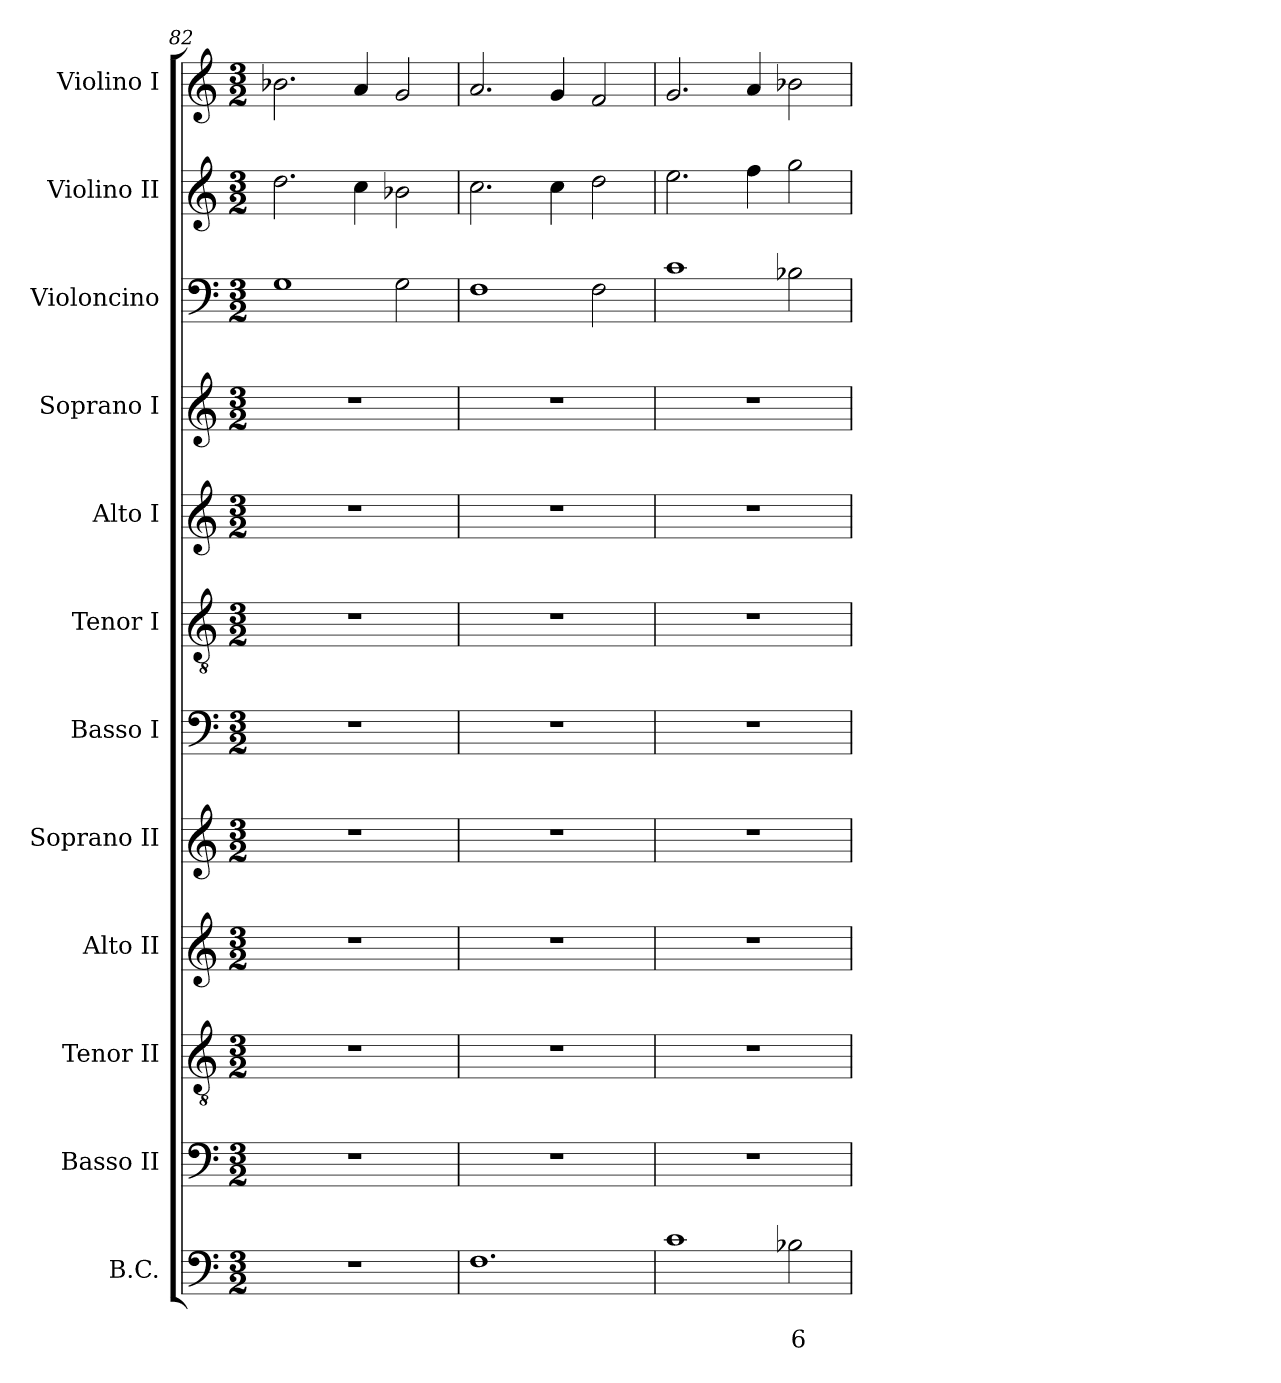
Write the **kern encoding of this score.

**kern	**text	**text	**kern	**kern	**kern	**kern	**kern	**kern	**kern	**kern	**kern	**kern	**kern
*part12	*part12	*part12	*part11	*part10	*part9	*part8	*part7	*part6	*part5	*part4	*part3	*part2	*part1
*staff12	*staff12	*staff12	*staff11	*staff10	*staff9	*staff8	*staff7	*staff6	*staff5	*staff4	*staff3	*staff2	*staff1
*I"B.C.	*	*	*I"Basso II	*I"Tenor II	*I"Alto II	*I"Soprano II	*I"Basso I	*I"Tenor I	*I"Alto I	*I"Soprano I	*I"Violoncino	*I"Violino II	*I"Violino I
*I'BC	*	*	*I'B 2	*I'T 2	*I'A 2	*I'S 2	*I'B 1	*I'T 1	*I'A 1	*I'S 1	*I'Vc.	*I'Vln. II	*I'Vln. I
*clefF4	*	*	*clefF4	*clefGv2	*clefG2	*clefG2	*clefF4	*clefGv2	*clefG2	*clefG2	*clefF4	*clefG2	*clefG2
*k[]	*	*	*k[]	*k[]	*k[]	*k[]	*k[]	*k[]	*k[]	*k[]	*k[]	*k[]	*k[]
*C:	*	*	*C:	*C:	*C:	*C:	*C:	*C:	*C:	*C:	*C:	*C:	*C:
*M3/2	*	*	*M3/2	*M3/2	*M3/2	*M3/2	*M3/2	*M3/2	*M3/2	*M3/2	*M3/2	*M3/2	*M3/2
=82	=82	=82	=82	=82	=82	=82	=82	=82	=82	=82	=82	=82	=82
1.r	.	.	1.r	1.r	1.r	1.r	1.r	1.r	1.r	1.r	1G	2.dd\	2.b-X\
.	.	.	.	.	.	.	.	.	.	.	.	4cc\	4a/
.	.	.	.	.	.	.	.	.	.	.	2G\	2b-X\	2g/
!!LO:PB:g=z
=83	=83	=83	=83	=83	=83	=83	=83	=83	=83	=83	=83	=83	=83
1.F	.	.	1.r	1.r	1.r	1.r	1.r	1.r	1.r	1.r	1F	2.cc\	2.a/
.	.	.	.	.	.	.	.	.	.	.	.	4cc\	4g/
.	.	.	.	.	.	.	.	.	.	.	2F\	2dd\	2f/
=84	=84	=84	=84	=84	=84	=84	=84	=84	=84	=84	=84	=84	=84
1c	.	.	1.r	1.r	1.r	1.r	1.r	1.r	1.r	1.r	1c	2.ee\	2.g/
.	.	.	.	.	.	.	.	.	.	.	.	4ff\	4a/
!	!	!LO:LY:b	!	!	!	!	!	!	!	!	!	!	!
2B-X\	.	6	.	.	.	.	.	.	.	.	2B-X\	2gg\	2b-X\
=	=	=	=	=	=	=	=	=	=	=	=	=	=
*-	*-	*-	*-	*-	*-	*-	*-	*-	*-	*-	*-	*-	*-
